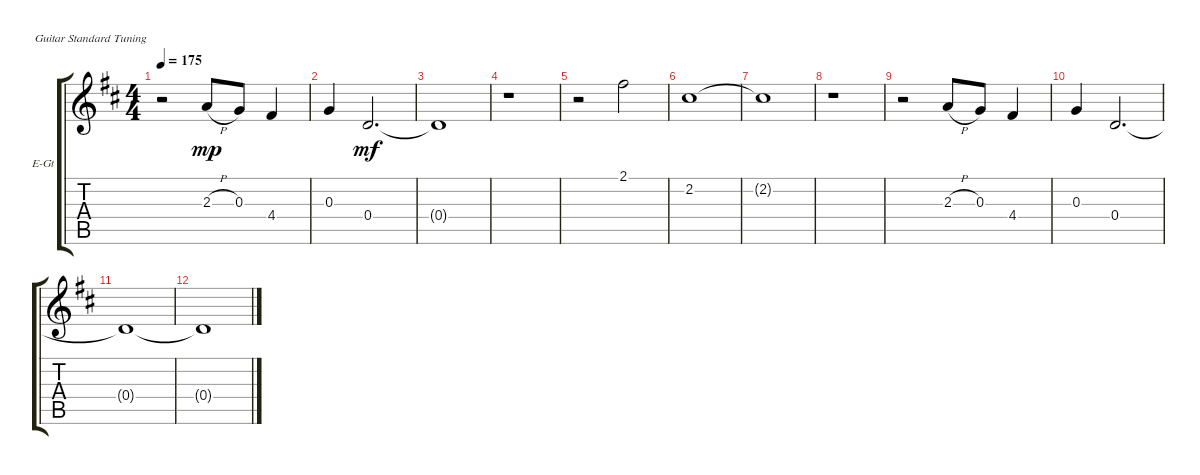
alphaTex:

\defaultSystemsLayout 4
\bracketExtendMode groupsimilarinstruments
\firstSystemTrackNameOrientation horizontal
\otherSystemsTrackNameOrientation horizontal
\track ("Art Voice" "E-Gt") {instrument electricguitarclean}
\staff {score tabs}
\tuning (E4 B3 G3 D3 A2 E2)
\ts (4 4)
\tempo 175
\clef g2
\ks d
r.2{dy mp} 2.3{h}.8 0.3.8 4.4.4 |
0.3.4 0.4.2{d dy mf} |
0.4{t}.1 |
r.1 |
r.2 2.1.2 |
2.2.1 |
2.2{t}.1 |
r.1 |
r.2 2.3{h}.8 0.3.8 4.4.4 |
0.3.4 0.4.2{d} |
0.4{t}.1 |
0.4{t}.1
